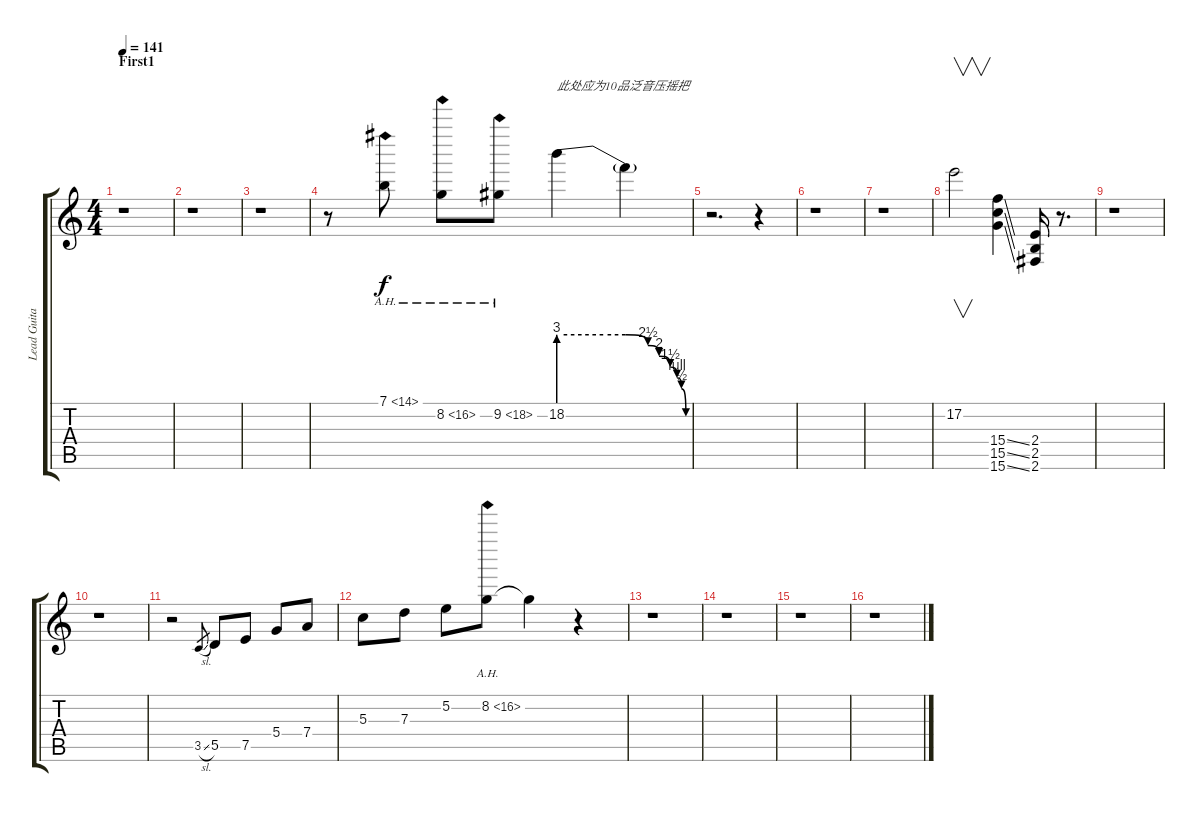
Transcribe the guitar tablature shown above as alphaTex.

\track ("Lead Guitar" "Lead Guita") {instrument overdrivenguitar}
\staff {score tabs}
\tuning (E4 B3 G3 D3 A2 E2) {hide}
\ts (4 4)
\section ("" "First1")
\tempo 141
\clef g2
\ks c
r.1{dy f} |
r.1 |
r.1 |
r.8 7.1{ah 7}.8{instrument distortionguitar} 8.2{ah 8}.8{instrument distortionguitar} 9.2{ah 9}.8{instrument distortionguitar} 18.2{be (custom 0 12 20 12 30 12 40 10 45 8 50 6 53 4 55 2 57 0 60 0)}.4{txt "此处应为10品泛音压摇把" instrument distortionguitar} 18.2{t}.4 |
r.2{d} r.4{volume 10 instrument overdrivenguitar} |
r.1 |
r.1 |
17.2.2{v} (15.4{ss} 15.5{ss} 15.6{ss}).4 (2.4 2.5 2.6).16 r.8{d} |
r.1 |
r.1 |
r.2 3.5{sl}.8{gr} 5.5.8 7.5.8 5.4.8 7.4.8 |
5.3.8 7.3.8 5.2.8 8.2{ah 8}.8 8.2{t}.4 r.4 |
r.1 |
r.1 |
r.1 |
r.1
